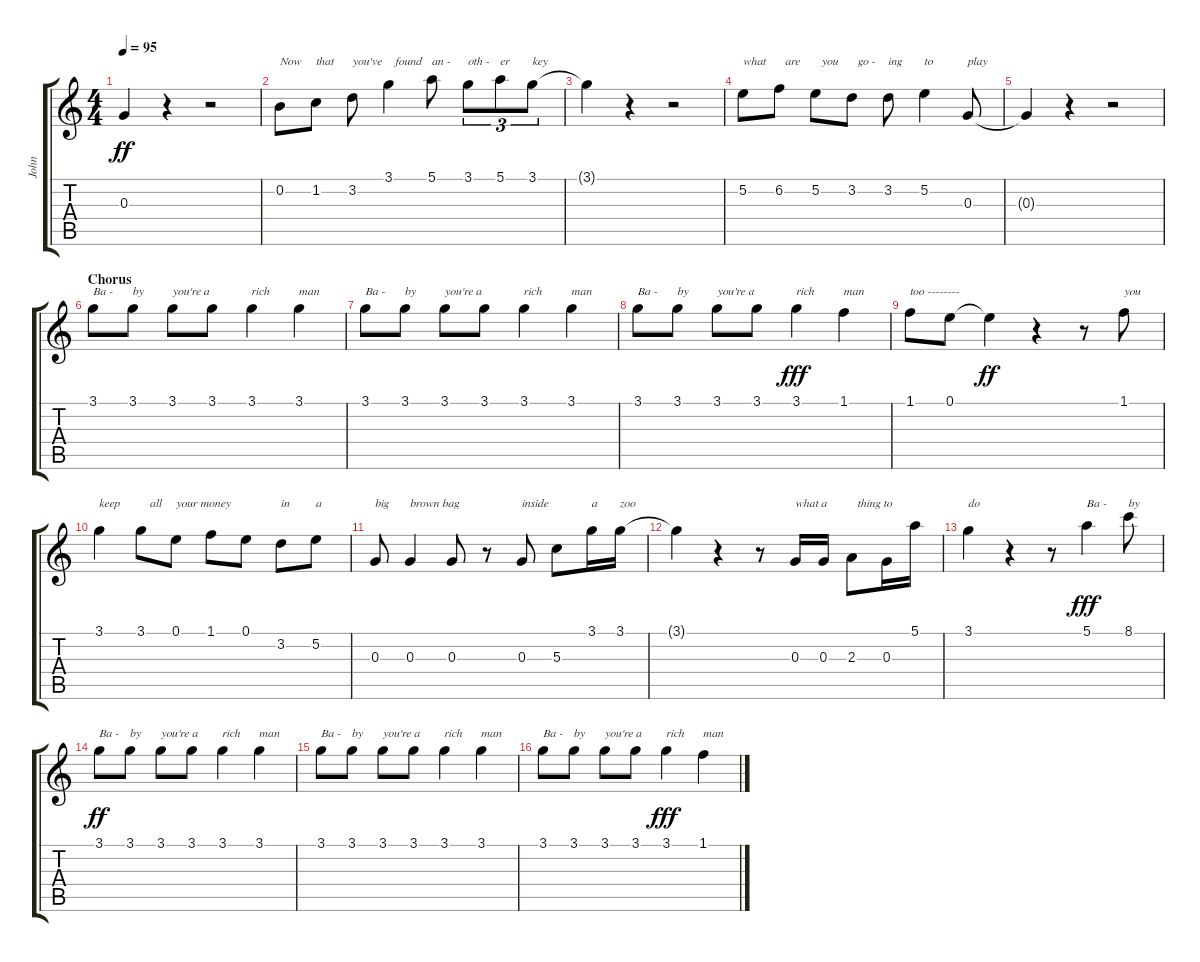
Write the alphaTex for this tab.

\track ("John" "John") {instrument acousticguitarsteel}
\staff {score tabs}
\tuning (E4 B3 G3 D3 A2 E2) {hide}
\ts (4 4)
\tempo 95
\clef g2
\ks c
0.3{t}.4{dy ff} r.4 r.2 |
0.2.8{txt "Now"} 1.2.8{txt "that"} 3.2.8{txt "you've"} 3.1.4{txt "  found"} 5.1.8{txt "an -"} 3.1.8{tu (3 2) txt "oth -"} 5.1.8{tu (3 2) txt "er"} 3.1.8{tu (3 2) txt "key"} |
3.1{t}.4 r.4 r.2 |
5.2.8{txt "what"} 6.2.8{txt "  are"} 5.2.8{txt "  you"} 3.2.8{txt "  go -"} 3.2.8{txt "ing"} 5.2.4{txt "to"} 0.3.8{txt "play"} |
0.3{t}.4 r.4 r.2 |
\section ("" "Chorus")
3.1.8{txt "Ba -"} 3.1.8{txt "by"} 3.1.8{txt "you're a"} 3.1.8 3.1.4{txt "rich"} 3.1.4{txt "man"} |
3.1.8{txt "Ba -"} 3.1.8{txt "by"} 3.1.8{txt "you're a"} 3.1.8 3.1.4{txt "rich"} 3.1.4{txt "man"} |
3.1.8{txt "Ba -"} 3.1.8{txt "by"} 3.1.8{txt "you're a"} 3.1.8 3.1.4{txt "rich" dy fff} 1.1.4{txt "man"} |
1.1.8{txt "too --------"} 0.1.8 0.1{t}.4{dy ff} r.4 r.8 1.1.8{txt "you"} |
3.1.4{txt "keep"} 3.1.8{txt "   all"} 0.1.8{txt "your money"} 1.1.8 0.1.8 3.2.8{txt "in"} 5.2.8{txt "a"} |
0.3.8{txt "big"} 0.3.4{txt "brown bag"} 0.3.8 r.8 0.3.8{txt "inside"} 5.3.8 3.1.16{txt "a"} 3.1.16{txt "zoo"} |
3.1{t}.4 r.4 r.8{txt " "} 0.3.16{txt "what a"} 0.3.16 2.3.8{txt "  thing to"} 0.3.16 5.1.16 |
3.1.4{txt "do"} r.4 r.8 5.1.4{txt "Ba -" dy fff} 8.1.8{txt "by"} |
3.1.8{txt "Ba -" dy ff} 3.1.8{txt "by"} 3.1.8{txt "you're a"} 3.1.8 3.1.4{txt "rich"} 3.1.4{txt "man"} |
3.1.8{txt "Ba -"} 3.1.8{txt "by"} 3.1.8{txt "you're a"} 3.1.8 3.1.4{txt "rich"} 3.1.4{txt "man"} |
3.1.8{txt "Ba -"} 3.1.8{txt "by"} 3.1.8{txt "you're a"} 3.1.8 3.1.4{txt "rich" dy fff} 1.1.4{txt "man"}
